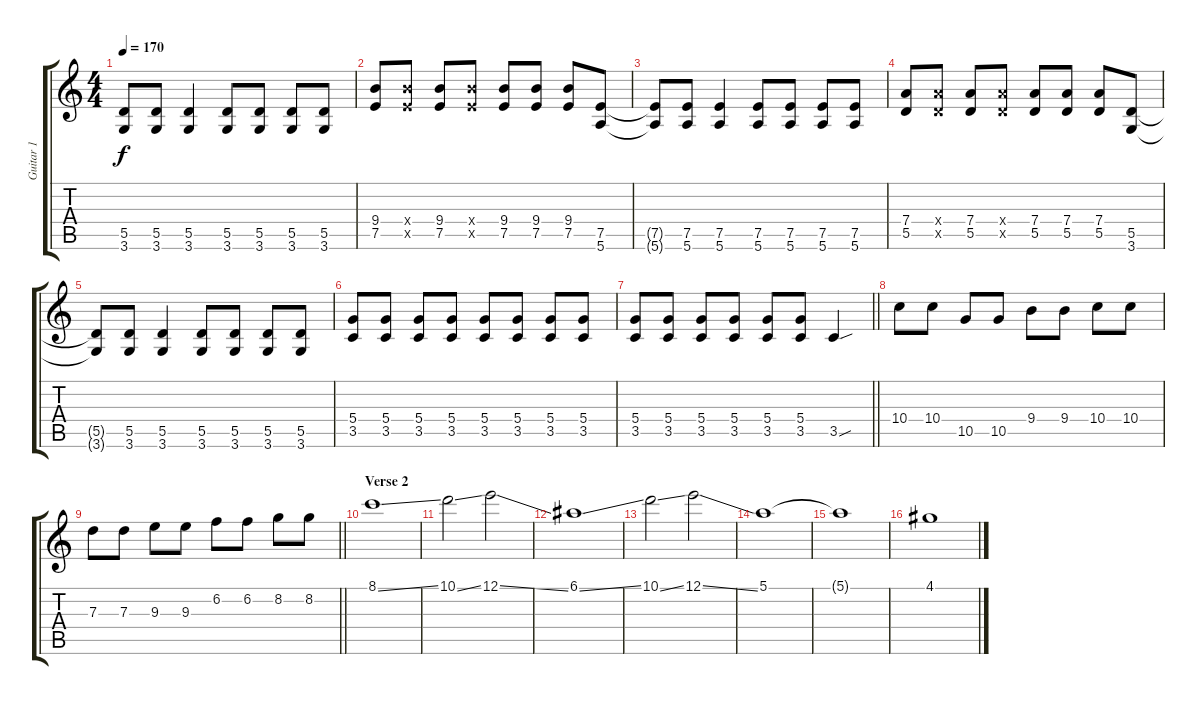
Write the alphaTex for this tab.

\track ("Guitar 1" "Guitar 1") {instrument overdrivenguitar}
\staff {score tabs}
\tuning (E4 B3 G3 D3 A2 E2) {hide}
\ts (4 4)
\tempo 170
\clef g2
\ks c
(5.5{t} 3.6{t}).8{dy f} (5.5 3.6).8 (5.5 3.6).4 (5.5 3.6).8 (5.5 3.6).8 (5.5 3.6).8 (5.5 3.6).8 |
(9.4 7.5).8 (9.4{x} 7.5{x}).8 (9.4 7.5).8 (9.4{x} 7.5{x}).8 (9.4 7.5).8 (9.4 7.5).8 (9.4 7.5).8 (7.5 5.6).8 |
(7.5{t} 5.6{t}).8 (7.5 5.6).8 (7.5 5.6).4 (7.5 5.6).8 (7.5 5.6).8 (7.5 5.6).8 (7.5 5.6).8 |
(7.4 5.5).8 (7.4{x} 5.5{x}).8 (7.4 5.5).8 (7.4{x} 5.5{x}).8 (7.4 5.5).8 (7.4 5.5).8 (7.4 5.5).8 (5.5 3.6).8 |
(5.5{t} 3.6{t}).8 (5.5 3.6).8 (5.5 3.6).4 (5.5 3.6).8 (5.5 3.6).8 (5.5 3.6).8 (5.5 3.6).8 |
(5.4 3.5).8 (5.4 3.5).8 (5.4 3.5).8 (5.4 3.5).8 (5.4 3.5).8 (5.4 3.5).8 (5.4 3.5).8 (5.4 3.5).8 |
\barLineRight lightlight
(5.4 3.5).8 (5.4 3.5).8 (5.4 3.5).8 (5.4 3.5).8 (5.4 3.5).8 (5.4 3.5).8 3.5{sou}.4 |
10.4.8 10.4.8 10.5.8 10.5.8 9.4.8 9.4.8 10.4.8 10.4.8 |
\barLineRight lightlight
7.3.8 7.3.8 9.3.8 9.3.8 6.2.8 6.2.8 8.2.8 8.2.8 |
\section ("" "Verse 2")
8.1{ss}.1 |
10.1{ss}.2 12.1{ss}.2 |
6.1{ss}.1 |
10.1{ss}.2 12.1{ss}.2 |
5.1.1 |
5.1{t}.1 |
4.1.1
